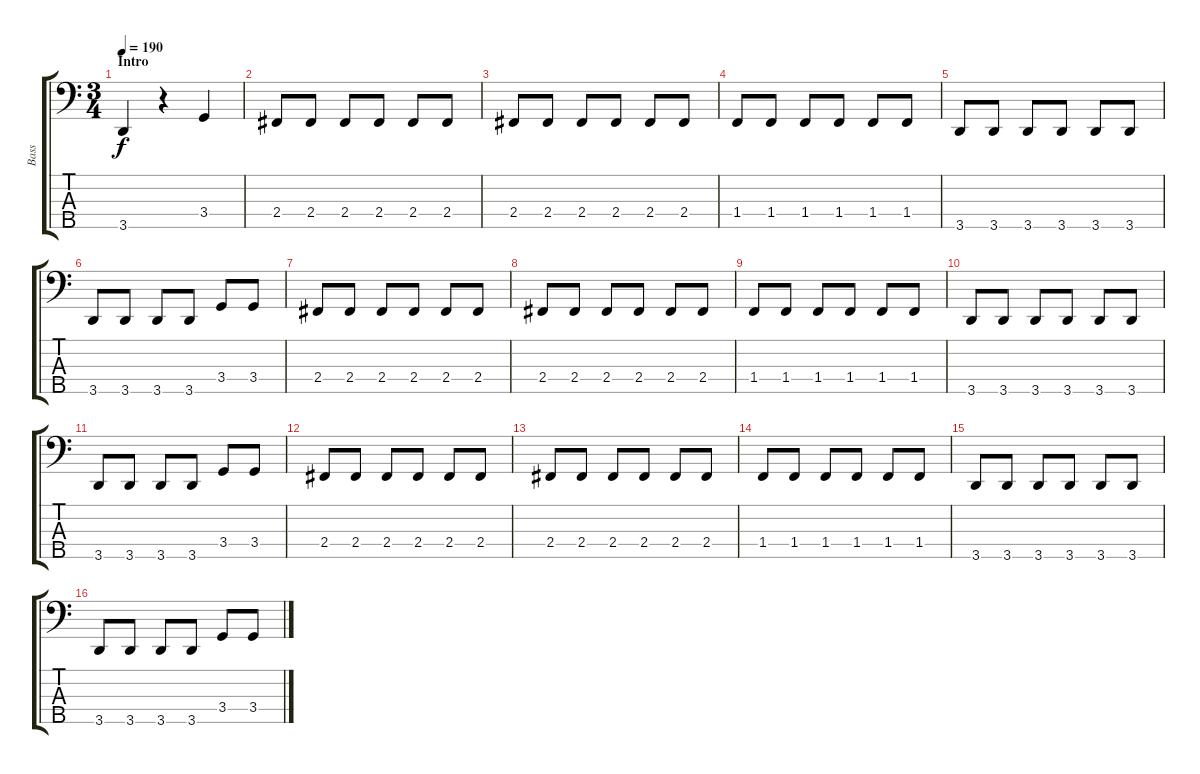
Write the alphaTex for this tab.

\track ("Bass" "Bass") {instrument electricbassfinger}
\staff {score tabs}
\tuning (G2 D2 A1 E1 B0) {hide}
\ts (3 4)
\section ("" "Intro")
\tempo 190
\tempo 210
\tempo 190
\clef f4
\ks c
3.5.4{dy f instrument electricbassfinger} r.4 3.4.4 |
2.4.8 2.4.8 2.4.8 2.4.8 2.4.8 2.4.8 |
2.4.8 2.4.8 2.4.8 2.4.8 2.4.8 2.4.8 |
1.4.8 1.4.8 1.4.8 1.4.8 1.4.8 1.4.8 |
3.5.8 3.5.8 3.5.8 3.5.8 3.5.8 3.5.8 |
3.5.8 3.5.8 3.5.8 3.5.8 3.4.8 3.4.8 |
2.4.8 2.4.8 2.4.8 2.4.8 2.4.8 2.4.8 |
2.4.8 2.4.8 2.4.8 2.4.8 2.4.8 2.4.8 |
1.4.8 1.4.8 1.4.8 1.4.8 1.4.8 1.4.8 |
3.5.8 3.5.8 3.5.8 3.5.8 3.5.8 3.5.8 |
3.5.8 3.5.8 3.5.8 3.5.8 3.4.8 3.4.8 |
2.4.8 2.4.8 2.4.8 2.4.8 2.4.8 2.4.8 |
2.4.8 2.4.8 2.4.8 2.4.8 2.4.8 2.4.8 |
1.4.8 1.4.8 1.4.8 1.4.8 1.4.8 1.4.8 |
3.5.8 3.5.8 3.5.8 3.5.8 3.5.8 3.5.8 |
3.5.8 3.5.8 3.5.8 3.5.8 3.4.8 3.4.8
